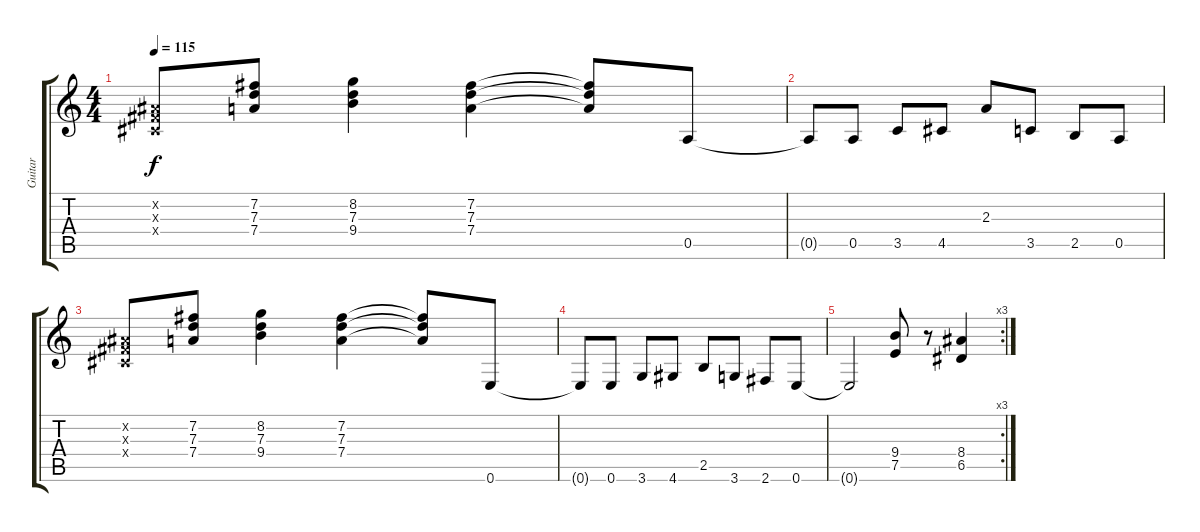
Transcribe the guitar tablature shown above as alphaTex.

\track ("Guitar" "Guitar") {instrument overdrivenguitar}
\staff {score tabs}
\tuning (E4 B3 G3 D3 A2 E2) {hide}
\ts (4 4)
\tempo 115
\clef g2
\ks c
(-1.2{x} -1.3{x} -1.4{x}).8{dy f} (7.2 7.3 7.4).8 (8.2 7.3 9.4).4 (7.2 7.3 7.4).4 (7.2{t} 7.3{t} 7.4{t}).8 0.5.8 |
0.5{t}.8 0.5.8 3.5.8 4.5.8 2.3.8 3.5.8 2.5.8 0.5.8 |
(-1.2{x} -1.3{x} -1.4{x}).8 (7.2 7.3 7.4).8 (8.2 7.3 9.4).4 (7.2 7.3 7.4).4 (7.2{t} 7.3{t} 7.4{t}).8 0.6.8 |
0.6{t}.8 0.6.8 3.6.8 4.6.8 2.5.8 3.6.8 2.6.8 0.6.8 |
\rc 3
0.6{t}.2 (9.4 7.5).8 r.8 (8.4 6.5).4
